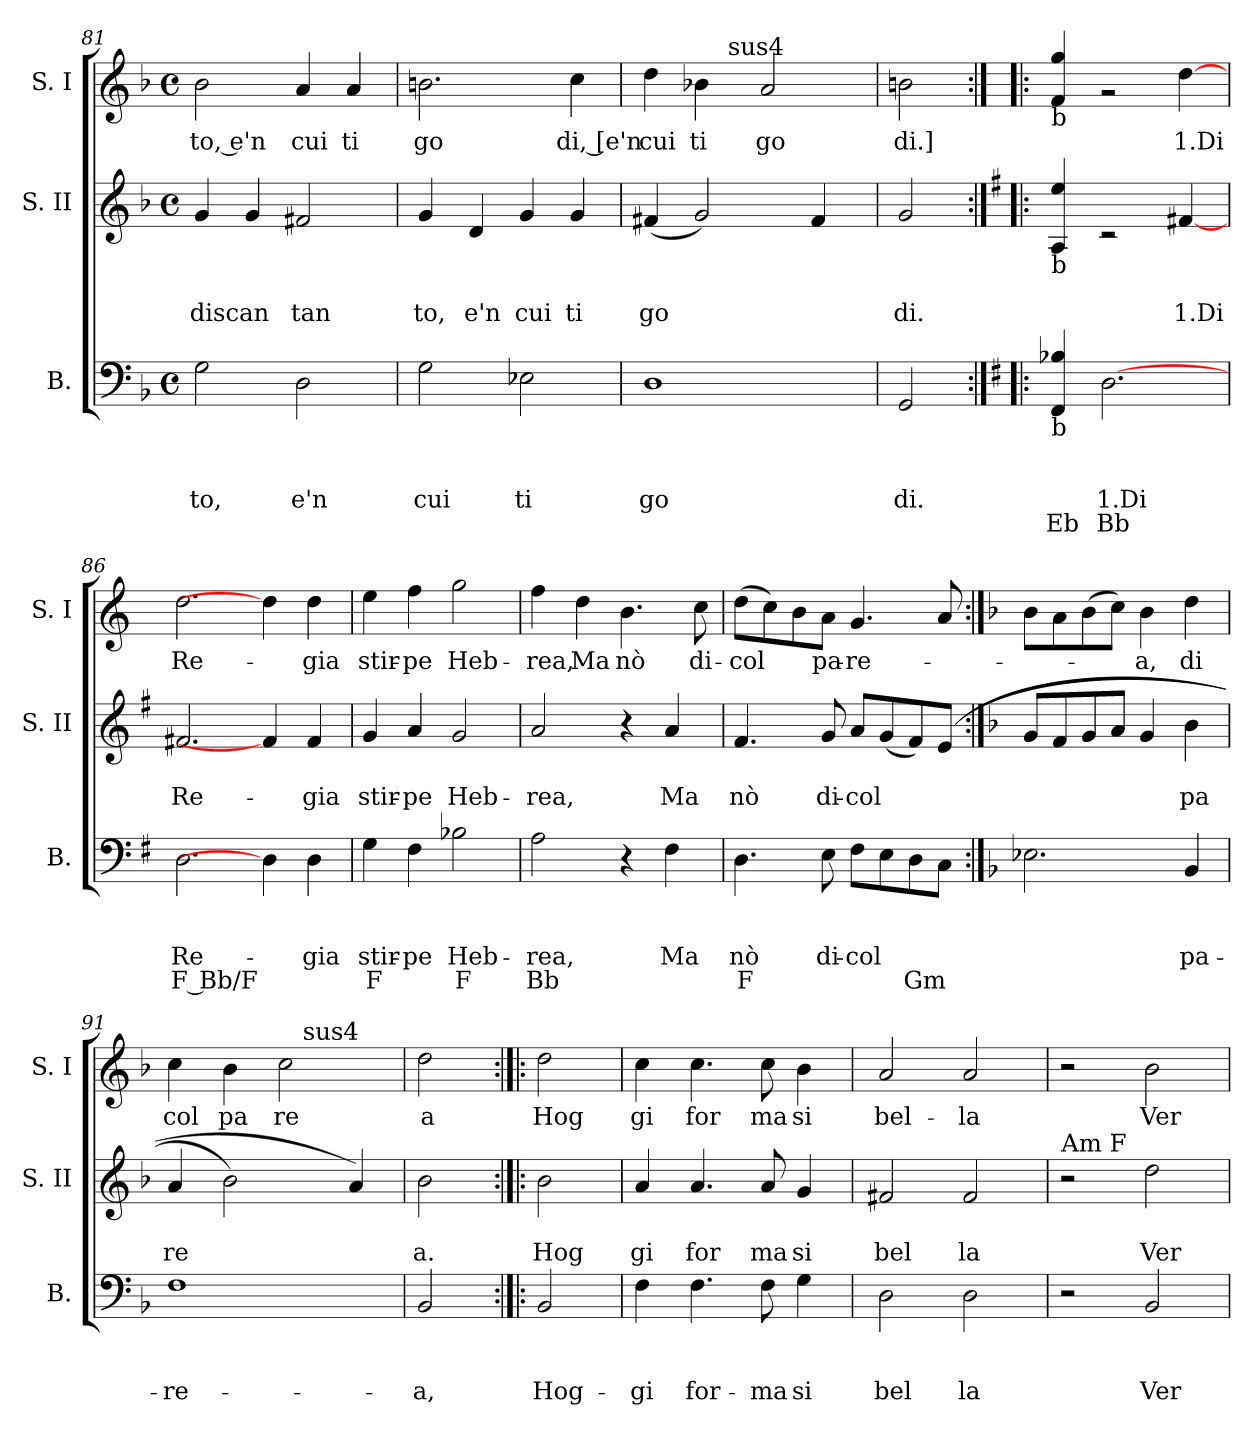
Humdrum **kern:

**kern	**text	**text	**text	**text	**kern	**text	**text	**kern	**text
*part3	*part3	*part3	*part3	*part3	*part2	*part2	*part2	*part1	*part1
*staff3	*staff3	*staff3	*staff3	*staff3	*staff2	*staff2	*staff2	*staff1	*staff1
*I"B.	*	*	*	*	*I"S. II	*	*	*I"S. I	*
*I'B.	*	*	*	*	*I'S. II	*	*	*I'S. I	*
*clefF4	*	*	*	*	*clefG2	*	*	*clefG2	*
*ITrd-3c-5	*	*	*	*	*ITrd-3c-5	*	*	*	*
*k[b-e-]	*	*	*	*	*k[b-e-]	*	*	*k[b-]	*
*B-:	*	*	*	*	*B-:	*	*	*F:	*
*M4/4	*	*	*	*	*M4/4	*	*	*M4/4	*
*met(c)	*	*	*	*	*met(c)	*	*	*met(c)	*
=81	=81	=81	=81	=81	=81	=81	=81	=81	=81
!	!	!	!LO:LY:b	!	!	!	!LO:LY:b	!	!LO:LY:b:rj
2c\	.	.	to,	.	4cc/	.	discan	2b-\	to, e'n
.	.	.	.	.	4cc/	.	.	.	.
!	!	!	!LO:LY:b	!	!	!	!LO:LY:b	!	!LO:LY:b
2G\	.	.	e'n	.	2bn/	.	tan	4a/	cui
!	!	!	!	!	!	!	!	!	!LO:LY:b
.	.	.	.	.	.	.	.	4a/	ti
=82	=82	=82	=82	=82	=82	=82	=82	=82	=82
!	!	!	!LO:LY:b	!	!	!	!LO:LY:b	!	!LO:LY:b
2c\	.	.	cui	.	4cc/	.	to,	2.bn\	go
!	!	!	!	!	!	!	!LO:LY:b	!	!
.	.	.	.	.	4g/	.	e'n	.	.
!	!	!	!LO:LY:b	!	!	!	!LO:LY:b	!	!
2A-X\	.	.	ti	.	4cc/	.	cui	.	.
!	!	!	!	!	!	!	!LO:LY:b	!	!LO:LY:b:rj
.	.	.	.	.	4cc/	.	ti	4cc\	di, [e'n
=83	=83	=83	=83	=83	=83	=83	=83	=83	=83
!	!	!	!LO:LY:b	!	!	!	!LO:LY:b	!	!LO:LY:b
*	*	*	*	*	*	*	*	*^	*
1G	.	.	go	.	(<4bn/	.	go	4dd\	4.ryy	cui
!	!	!	!	!	!	!	!	!	!	!LO:LY:b
.	.	.	.	.	2cc/)	.	.	4b-X\	.	ti
!	!	!	!	!	!	!	!	!	!LO:TX:a:t=sus4	!
.	.	.	.	.	.	.	.	.	2ryy	.
!	!	!	!	!	!	!	!	!	!	!LO:LY:b
.	.	.	.	.	.	.	.	2a/	.	go
.	.	.	.	.	4b/	.	.	.	.	.
.	.	.	.	.	.	.	.	.	8ryy	.
=84	=84	=84	=84	=84	=84	=84	=84	=84	=84	=84
!	!	!	!LO:LY:b	!	!	!	!LO:LY:b	!	!	!LO:LY:b
*	*	*	*	*	*	*	*	*v	*v	*
2C/	.	.	di.	.	2cc/	.	di.	2bn\	di.]
!!LO:PB:g=z
=85:|!|:	=85:|!|:	=85:|!|:	=85:|!|:	=85:|!|:	=85:|!|:	=85:|!|:	=85:|!|:	=85:|!|:	=85:|!|:
*k[]	*	*	*	*	*k[]	*	*	*k[]	*
*C:	*	*	*	*	*C:	*	*	*C:	*
!	!	!	!	!	!	!	!	!LO:TX:b:t=b	!
!	!	!	!	!	!LO:TX:b:t=b	!	!	!	!
!LO:TX:b:t=b	!	!	!	!	!	!	!	!	!
!	!	!	!	!LO:LY:b:rj	!	!	!	!	!
4BB/ 4e-X/	.	.	.	Eb	4d/ 4aa/	.	.	4f/ 4gg/	.
!	!	!	!LO:LY:b:rj	!LO:LY:b:rj	!	!	!	!	!
[2.G	.	.	1.Di	Bb	2rd	.	.	2rg	.
!	!	!	!	!	!	!	!LO:LY:b:rj	!	!LO:LY:b:rj
.	.	.	.	.	[4bn/	.	1.Di	[4dd\	1.Di
=86	=86	=86	=86	=86	=86	=86	=86	=86	=86
!	!	!	!LO:LY:b	!LO:LY:b	!	!	!LO:LY:b	!	!LO:LY:b
2.G\	.	.	Re-	F Bb/F	2.bn/	.	Re-	2.dd\	Re-
4G]	.	.	.	.	4b/]	.	.	4dd\]	.
!	!	!	!LO:LY:b	!	!	!	!LO:LY:b	!	!LO:LY:b
4G\	.	.	-gia	.	4b/	.	-gia	4dd\	-gia
=87	=87	=87	=87	=87	=87	=87	=87	=87	=87
!	!	!	!LO:LY:b	!LO:LY:b	!	!	!LO:LY:b	!	!LO:LY:b
4c\	.	.	stir-	F	4cc/	.	stir-	4ee\	stir-
!	!	!	!LO:LY:b	!	!	!	!LO:LY:b	!	!LO:LY:b
4B\	.	.	-pe	.	4dd/	.	-pe	4ff\	-pe
!	!	!	!LO:LY:b	!LO:LY:b	!	!	!LO:LY:b	!	!LO:LY:b
2e-X\	.	.	Heb-	F	2cc/	.	Heb-	2gg\	Heb-
=88	=88	=88	=88	=88	=88	=88	=88	=88	=88
!	!	!	!LO:LY:b	!LO:LY:b	!	!	!LO:LY:b	!	!LO:LY:b
2d\	.	.	-rea,	Bb	2dd/	.	-rea,	4ff\	-rea,
!	!	!	!	!	!	!	!	!	!LO:LY:b
.	.	.	.	.	.	.	.	4dd\	Ma
!	!	!	!	!	!	!	!	!	!LO:LY:b
4r	.	.	.	.	4r	.	.	4.b\	nò
!	!	!	!LO:LY:b	!	!	!	!LO:LY:b	!	!
4B\	.	.	Ma	.	4dd/	.	Ma	.	.
!	!	!	!	!	!	!	!	!	!LO:LY:b
.	.	.	.	.	.	.	.	8cc\	di-
=89	=89	=89	=89	=89	=89	=89	=89	=89	=89
!	!	!	!LO:LY:b	!LO:LY:b	!	!	!LO:LY:b	!	!LO:LY:b
4.G\	.	.	nò	F	4.b/	.	nò	(>8dd\L	-col
.	.	.	.	.	.	.	.	8cc\)	.
.	.	.	.	.	.	.	.	8b\	.
!	!	!	!LO:LY:b	!	!	!	!LO:LY:b	!	!LO:LY:b
8A\	.	.	di-	.	8cc/	.	di-	8a\J	pa-
!	!	!	!LO:LY:b	!	!	!	!LO:LY:b	!	!LO:LY:b
8B\L	.	.	-col	.	8dd/L	.	-col	4.g/	-re-
8A\	.	.	.	.	(>8cc/	.	.	.	.
!	!	!	!	!LO:LY:b	!	!	!	!	!
8G\	.	.	.	Gm	8b/)	.	.	.	.
8F\J	.	.	.	.	(>(>8a/J	.	.	8a/	.
!!LO:LB:g=z
=90:|!	=90:|!	=90:|!	=90:|!	=90:|!	=90:|!	=90:|!	=90:|!	=90:|!	=90:|!
*k[b-e-]	*	*	*	*	*k[b-e-]	*	*	*k[b-]	*
*B-:	*	*	*	*	*B-:	*	*	*F:	*
2.A-X\	.	.	.	.	8cc/L	.	.	8b-\L	.
.	.	.	.	.	8b-/	.	.	8a\	.
.	.	.	.	.	8cc/	.	.	(>8b-\	.
.	.	.	.	.	8dd/J	.	.	8cc\J)	.
!	!	!	!	!	!	!	!	!	!LO:LY:b
.	.	.	.	.	4cc/	.	.	4b-\	-a,
!	!	!	!LO:LY:b	!	!	!	!LO:LY:b	!	!LO:LY:b
4E-/	.	.	pa-	.	4ee-\	.	pa	4dd\	di
=91	=91	=91	=91	=91	=91	=91	=91	=91	=91
!	!	!	!LO:LY:b	!	!	!	!LO:LY:b	!	!LO:LY:b
*	*	*	*	*	*	*	*	*^	*
1B-	.	.	-re-	.	4dd/	.	re	4cc\	2ryy	col
!	!	!	!	!	!	!	!	!	!	!LO:LY:b
.	.	.	.	.	2ee-\)	.	.	4b-\	.	pa
!	!	!	!	!	!	!	!	!	!	!LO:LY:b
.	.	.	.	.	.	.	.	2cc\	16ryy	re
!	!	!	!	!	!	!	!	!	!LO:TX:a:t=sus4	!
.	.	.	.	.	.	.	.	.	4..ryy	.
.	.	.	.	.	4dd/)	.	.	.	.	.
=92	=92	=92	=92	=92	=92	=92	=92	=92	=92	=92
!	!	!	!LO:LY:b	!	!	!	!LO:LY:b	!	!	!LO:LY:b
*	*	*	*	*	*	*	*	*v	*v	*
2E-/	.	.	-a,	.	2ee-\	.	a.	2dd\	a
=93:|!|:	=93:|!|:	=93:|!|:	=93:|!|:	=93:|!|:	=93:|!|:	=93:|!|:	=93:|!|:	=93:|!|:	=93:|!|:
!	!	!	!LO:LY:b	!	!	!	!LO:LY:b	!	!LO:LY:b
2E-/	.	.	Hog-	.	2ee-\	.	Hog	2dd\	Hog
=94	=94	=94	=94	=94	=94	=94	=94	=94	=94
!	!	!	!LO:LY:b	!	!	!	!LO:LY:b	!	!LO:LY:b
4B-\	.	.	-gi	.	4dd/	.	gi	4cc\	gi
!	!	!	!LO:LY:b	!	!	!	!LO:LY:b	!	!LO:LY:b
4.B-\	.	.	for-	.	4.dd/	.	for	4.cc\	for
!	!	!	!LO:LY:b	!	!	!	!LO:LY:b	!	!LO:LY:b
8B-\	.	.	-ma	.	8dd/	.	ma	8cc\	ma
!	!	!	!LO:LY:b	!	!	!	!LO:LY:b	!	!LO:LY:b
4c\	.	.	si	.	4cc/	.	si	4b-\	si
!!LO:PB:g=z
=95	=95	=95	=95	=95	=95	=95	=95	=95	=95
!	!	!	!LO:LY:b	!	!	!	!LO:LY:b	!	!LO:LY:b
2G\	.	.	bel	.	2bn/	.	bel	2a/	bel-
!	!	!	!LO:LY:b	!	!	!	!LO:LY:b	!	!LO:LY:b
2G\	.	.	la	.	2b/	.	la	2a/	-la
=96	=96	=96	=96	=96	=96	=96	=96	=96	=96
!	!	!	!	!	!LO:TX:a:t=Am F	!	!	!	!
2r	.	.	.	.	2r	.	.	2r	.
!	!	!	!LO:LY:b	!	!	!	!LO:LY:b	!	!LO:LY:b
2E-/	.	.	Ver	.	2gg\	.	Ver	2b-\	Ver-
=	=	=	=	=	=	=	=	=	=
*-	*-	*-	*-	*-	*-	*-	*-	*-	*-
